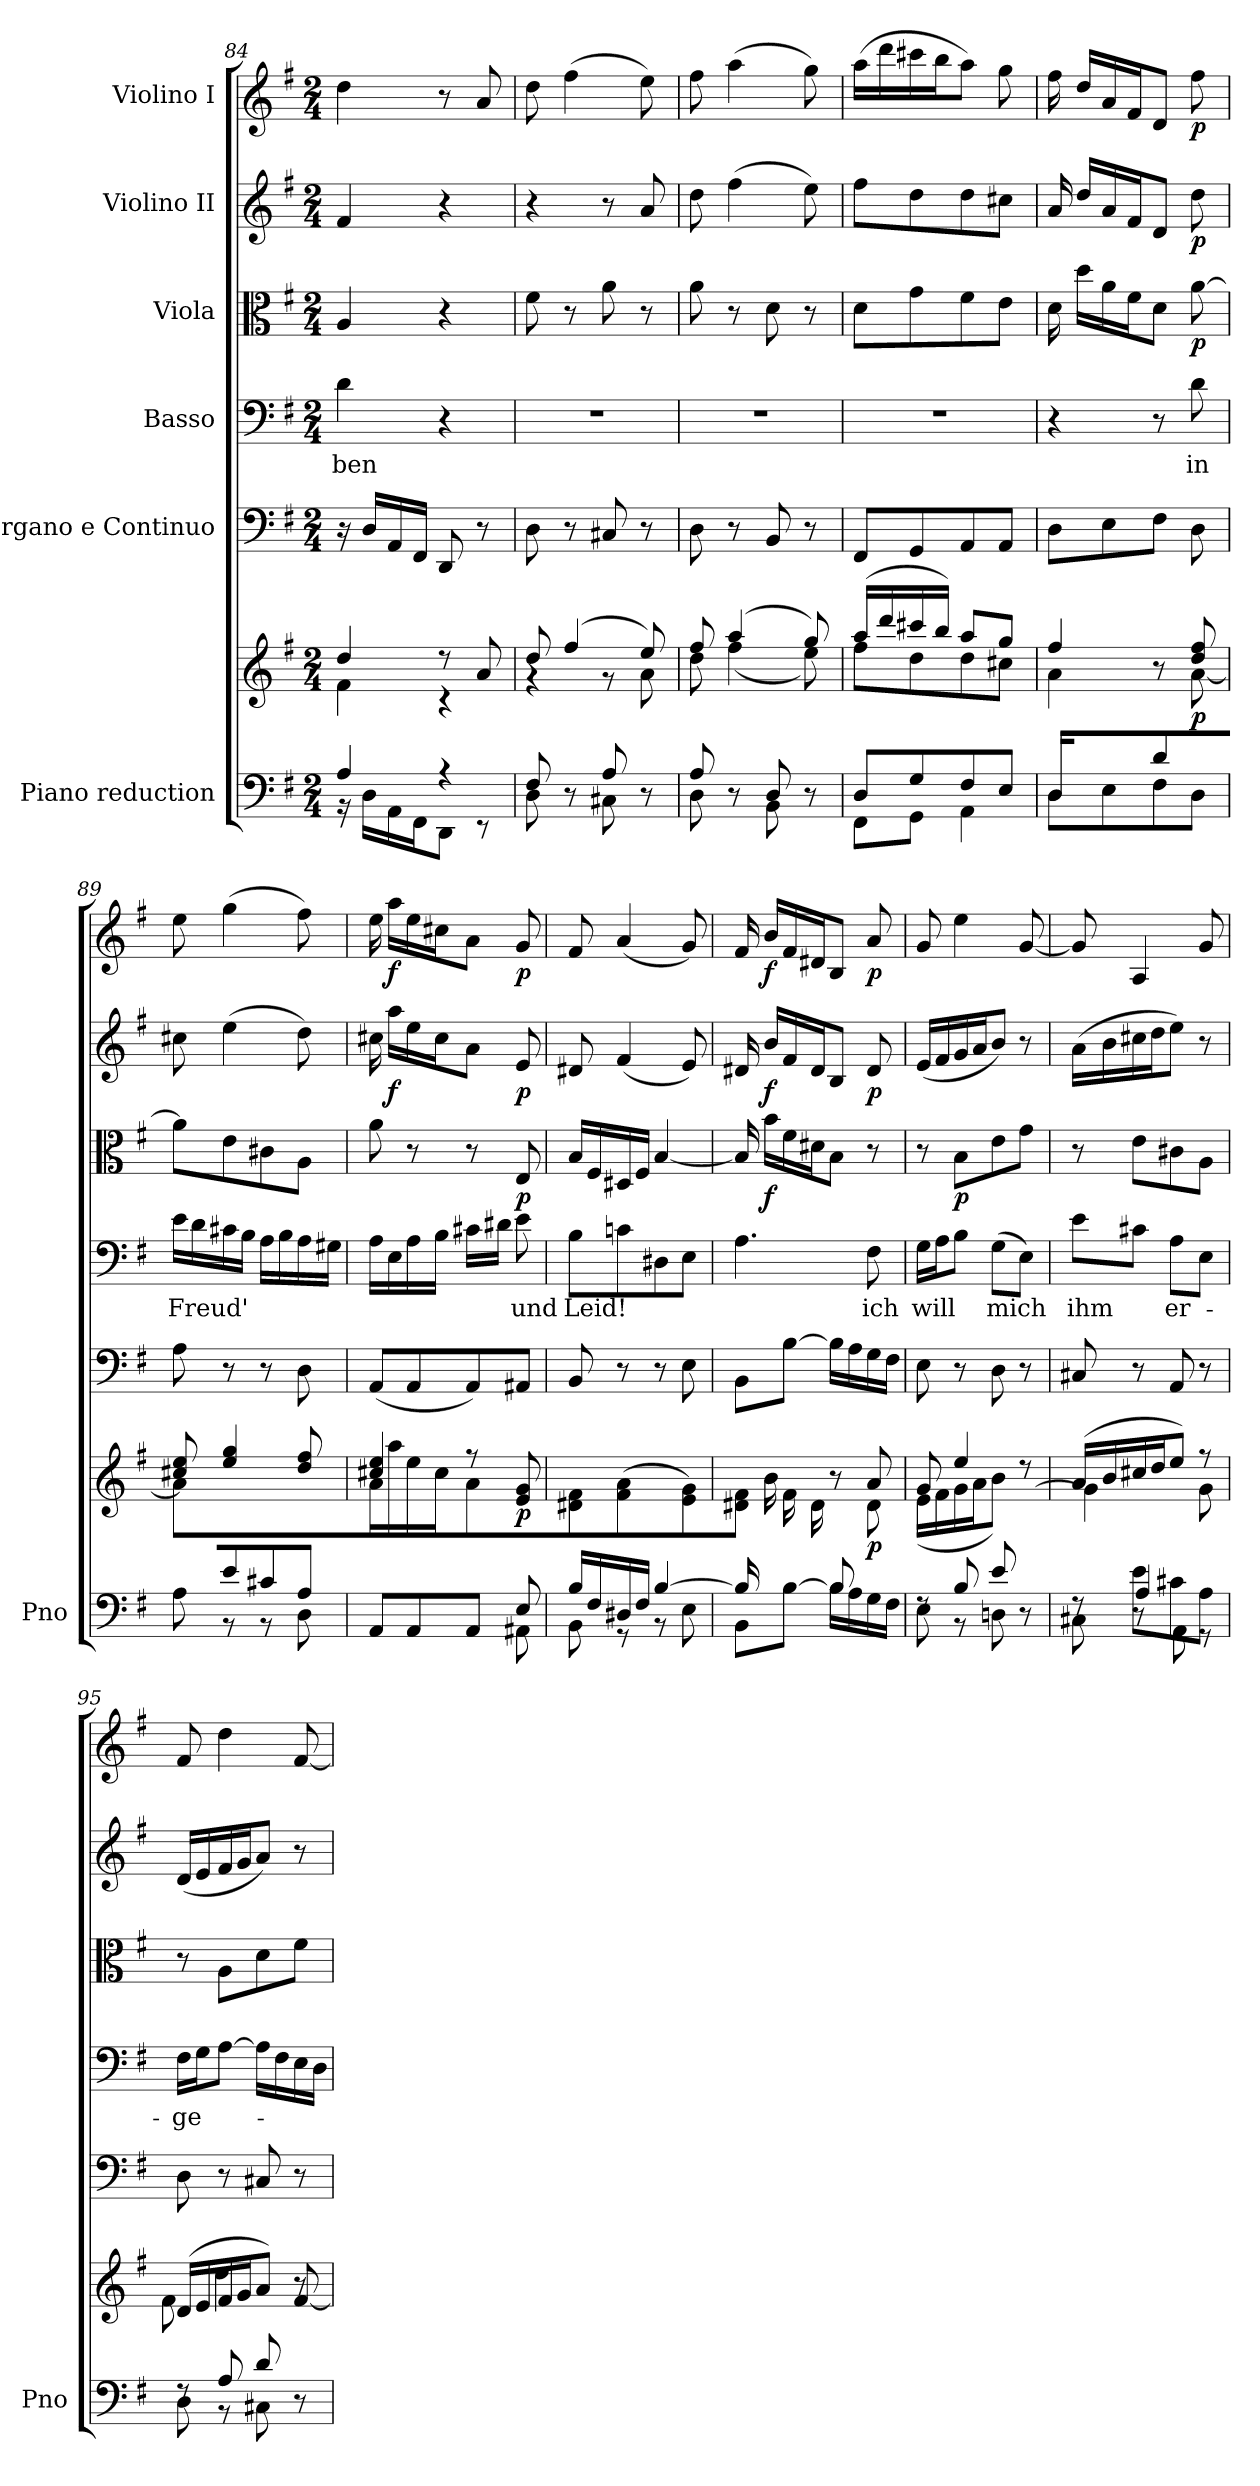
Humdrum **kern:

**kern	**kern	**dynam	**kern	**kern	**text	**kern	**dynam	**kern	**dynam	**kern	**dynam
*part6	*part6	*part6	*part5	*part4	*part4	*part3	*part3	*part2	*part2	*part1	*part1
*staff7	*staff6	*staff6/7	*staff5	*staff4	*staff4	*staff3	*staff3	*staff2	*staff2	*staff1	*staff1
*I"Piano reduction	*	*	*I"Organo e Continuo	*I"Basso	*	*I"Viola	*	*I"Violino II	*	*I"Violino I	*
*I'Pno	*	*	*	*	*	*	*	*	*	*	*
*clefF4	*clefG2	*	*clefF4	*clefF4	*	*clefC3	*	*clefG2	*	*clefG2	*
*k[f#]	*k[f#]	*	*k[f#]	*k[f#]	*	*k[f#]	*	*k[f#]	*	*k[f#]	*
*M2/4	*M2/4	*	*M2/4	*M2/4	*	*M2/4	*	*M2/4	*	*M2/4	*
=84	=84	=84	=84	=84	=84	=84	=84	=84	=84	=84	=84
*^	*^	*	*	*	*	*	*	*	*	*	*
!	!	!	!	!	!	!	!LO:LY:b	!	!	!	!	!	!
4A/	16r	4dd/	4f#\	.	16r	4d\	-ben	4A/	.	4f#/	.	4dd\	.
.	16D\LL	.	.	.	16D/LL	.	.	.	.	.	.	.	.
.	16AA\	.	.	.	16AA/	.	.	.	.	.	.	.	.
.	16FF#\J	.	.	.	16FF#/JJ	.	.	.	.	.	.	.	.
4r	8DD\J	8r	4r	.	8DD/	4r	.	4r	.	4r	.	8r	.
.	8r	8a/	.	.	8r	.	.	.	.	.	.	8a/	.
=85	=85	=85	=85	=85	=85	=85	=85	=85	=85	=85	=85	=85	=85
8F#/	8D\	8dd/	4rg	.	8D\	2r	.	8f#\	.	4r	.	8dd\	.
8r	8ryy	(>4ff#/	.	.	8r	.	.	8r	.	.	.	(>4ff#\	.
8A/	8C#X\	.	8rg	.	8C#X/	.	.	8a\	.	8r	.	.	.
8r	8ryy	8ee/)	8a\	.	8r	.	.	8r	.	8a/	.	8ee\)	.
=86	=86	=86	=86	=86	=86	=86	=86	=86	=86	=86	=86	=86	=86
8A/	8D\	8ff#/	8dd\	.	8D\	2r	.	8a\	.	8dd\	.	8ff#\	.
8r	8ryy	(>4aa/	(<4ff#\	.	8r	.	.	8r	.	(>4ff#\	.	(>4aa\	.
8D/	8BB\	.	.	.	8BB/	.	.	8d\	.	.	.	.	.
8r	8ryy	8gg/)	8ee\)	.	8r	.	.	8r	.	8ee\)	.	8gg\)	.
!!LO:LB:g=z
=87	=87	=87	=87	=87	=87	=87	=87	=87	=87	=87	=87	=87	=87
8D/L	8FF#\L	(>16aa/LL	8ff#\L	.	8FF#/L	2r	.	8d\L	.	8ff#\L	.	(>16aa\LL	.
.	.	16ddd/	.	.	.	.	.	.	.	.	.	16ddd\	.
8G/	8GG\J	16ccc#X/	8dd\	.	8GG/	.	.	8g\	.	8dd\	.	16ccc#X\	.
.	.	16bb/JJ)	.	.	.	.	.	.	.	.	.	16bb\J	.
8F#/	4AA\	8aa/L	8dd\	.	8AA/	.	.	8f#\	.	8dd\	.	8aa\J)	.
8E/J	.	8gg/J	8cc#X\J	.	8AA/J	.	.	8e\J	.	8cc#X\J	.	8gg\	.
=88	=88	=88	=88	=88	=88	=88	=88	=88	=88	=88	=88	=88	=88
*	*	*	*^	*	*	*	*	*	*	*	*	*	*
16D/LL	8D\L	4ff#/	4a\	16ryy	.	8D\L	4r	.	16d\	.	16a/	.	16ff#\	.
8.ryy	.	.	.	16dd\	.	.	.	.	16dd\LL	.	16dd/LL	.	16dd/LL	.
.	8E\	.	.	16a\	.	8E\	.	.	16a\	.	16a/	.	16a/	.
.	.	.	.	16f#\J	.	.	.	.	16f#\J	.	16f#/J	.	16f#/J	.
8d/J	8F#\	8r	8ryy	4ryy	.	8F#\J	8r	.	8d\J	.	8d/J	.	8d/J	.
!	!	!	!	!	!LO:DY:b	!	!	!LO:LY:b	!	!LO:DY:b	!	!LO:DY:b	!	!LO:DY:b
8ryy	8D\J	8dd/ 8ff#/	[8a\	.	p	8D\	8d\	in	[8a\	p	8dd\	p	8ff#\	p
*	*	*	*v	*v	*	*	*	*	*	*	*	*	*	*
=89	=89	=89	=89	=89	=89	=89	=89	=89	=89	=89	=89	=89	=89
!	!	!	!	!	!	!	!LO:LY:b	!	!	!	!	!	!
8ryy	8A\	8cc#X/ 8ee/	8a\L]	.	8A\	16e\LL	Freud'	8a\L]	.	8cc#X\	.	8ee\	.
.	.	.	.	.	.	16d\	.	.	.	.	.	.	.
8e/	8r	4ee/ 4gg/	4.ryy	.	8r	16c#X\	.	8e\	.	(>4ee\	.	(>4gg\	.
.	.	.	.	.	.	16B\JJ	.	.	.	.	.	.	.
8c#X/	8r	.	.	.	8r	16A\LL	.	8c#X\	.	.	.	.	.
.	.	.	.	.	.	16B\	.	.	.	.	.	.	.
8A/J	8D\	8dd/ 8ff#/	.	.	8D\	16A\	.	8A\J	.	8dd\)	.	8ff#\)	.
.	.	.	.	.	.	16G#X\JJ	.	.	.	.	.	.	.
=90	=90	=90	=90	=90	=90	=90	=90	=90	=90	=90	=90	=90	=90
4.ryy	8AA/L	4cc#X/ 4ee/	16a\LL	.	(<8AA/L	16A\LL	.	8a\	.	16cc#X\	.	16ee\	.
!	!	!	!	!	!	!	!	!	!	!	!LO:DY:b	!	!LO:DY:b
.	.	.	16aa\	.	.	16E\	.	.	.	16aa\LL	f	16aa\LL	f
.	8AA/	.	16ee\	.	8AA/	16A\	.	8r	.	16ee\	.	16ee\	.
.	.	.	16cc#\J	.	.	16B\JJ	.	.	.	16cc#\J	.	16cc#X\J	.
.	8AA/J	8r	8a\J	.	8AA/)	16c#X\LL	.	8r	.	8a\J	.	8a\J	.
.	.	.	.	.	.	16d#X\JJ	.	.	.	.	.	.	.
!	!	!	!	!LO:DY:b	!	!	!LO:LY:b	!	!LO:DY:b	!	!LO:DY:b	!	!LO:DY:b
8E/	8AA#X\	8e/ 8g/	8ryy	p	8AA#X/J	8e\	und	8E/	p	8e/	p	8g/	p
=91	=91	=91	=91	=91	=91	=91	=91	=91	=91	=91	=91	=91	=91
!	!	!	!	!	!	!	!LO:LY:b	!	!	!	!	!	!
*	*	*v	*v	*	*	*	*	*	*	*	*	*	*
16B/LL	8BB\	8d#X/ 8f#/	.	8BB/	8B\L	Leid!	16B/LL	.	8d#X/	.	8f#/	.
16F#/	.	.	.	.	.	.	16F#/	.	.	.	.	.
16D#X/	8r	(<4f#/ 4a/	.	8r	8cn\	.	16D#X/	.	(<4f#/	.	(<4a/	.
16F#/JJ	.	.	.	.	.	.	16F#/JJ	.	.	.	.	.
[4B/	8r	.	.	8r	8D#X\	.	[4B/	.	.	.	.	.
.	8E\	8e/ 8g/)	.	8E\	8E\J	.	.	.	8e/)	.	8g/)	.
=92	=92	=92	=92	=92	=92	=92	=92	=92	=92	=92	=92	=92
*	*	*^	*	*	*	*	*	*	*	*	*	*
16B/LL]	8BB\L	4d#X/ 4f#/	16ryy	.	8BB\L	4.A\	.	16B/]	.	16d#X/	.	16f#/	.
!	!	!	!	!	!	!	!	!	!LO:DY:b	!	!LO:DY:b	!	!LO:DY:b
8.ryy	.	.	16b\	.	.	.	.	16b\LL	f	16b/LL	f	16b/LL	f
.	[8B\J	.	16f#\	.	[8B\J	.	.	16f#\	.	16f#/	.	16f#/	.
.	.	.	16d#\J	.	.	.	.	16d#X\J	.	16d#/J	.	16d#X/J	.
8B/J	16B\LL]	8r	8ryy	.	16B\LL]	.	.	8B\J	.	8B/J	.	8B/J	.
.	16A\	.	.	.	16A\	.	.	.	.	.	.	.	.
!	!	!	!	!LO:DY:b	!	!	!LO:LY:b	!	!	!	!LO:DY:b	!	!LO:DY:b
8ryy	16G\	8a/	8d#\	p	16G\	8F#\	ich	8r	.	8d#/	p	8a/	p
.	16F#\JJ	.	.	.	16F#\JJ	.	.	.	.	.	.	.	.
=93	=93	=93	=93	=93	=93	=93	=93	=93	=93	=93	=93	=93	=93
*	*	*	*^	*	*	*	*	*	*	*	*	*	*
!	!	!	!	!	!	!	!	!LO:LY:b	!	!	!	!	!	!
8rF	8E\	8g/	(<16e\LL	4.ryy	.	8E\	16G\LL	will	8r	.	(<16e/LL	.	8g/	.
.	.	.	16f#\	.	.	.	16A\J	.	.	.	16f#/	.	.	.
!	!	!	!	!	!	!	!	!	!	!LO:DY:b	!	!	!	!
8B/L	8r	4ee/	16g\	.	.	8r	8B\J	.	8B\L	p	16g/	.	4ee\	.
.	.	.	16a\J	.	.	.	.	.	.	.	16a/J	.	.	.
!	!	!	!	!	!	!	!	!LO:LY:b	!	!	!	!	!	!
8e/	8Dn\	.	8b\J)	.	.	8D\	(>8G\L	mich	8e\	.	8b/J)	.	.	.
8ryy	8r	8rdd	8ryy	[8g\J	.	8r	8E\J)	.	8g\J	.	8r	.	[8g/	.
!!LO:PB:g=z
=94	=94	=94	=94	=94	=94	=94	=94	=94	=94	=94	=94	=94	=94	=94
*	*^	*	*	*	*	*	*	*	*	*	*	*	*	*
!	!	!	!	!	!	!	!	!	!LO:LY:b	!	!	!	!	!	!
*	*	*	*	*v	*v	*	*	*	*	*	*	*	*	*	*
8rF	8C#X\	8ryy	(>16a/LL	4g\]	.	8C#X/	8e\L	ihm	8r	.	(>16a\LL	.	8g/]	.
.	.	.	16b/	.	.	.	.	.	.	.	16b\	.	.	.
8e\L	8r	4A/	16cc#X/	.	.	8r	8c#X\J	.	8e\L	.	16cc#X\	.	4A/	.
.	.	.	16dd/J	.	.	.	.	.	.	.	16dd\J	.	.	.
!	!	!	!	!	!	!	!	!LO:LY:b	!	!	!	!	!	!
8c#X\	8AA\	.	8ee/J)	8ryy	.	8AA/	8A\L	er-	8c#X\	.	8ee\J)	.	.	.
8A\J	8r	8ryy	8r	8g\	.	8r	8E\J	.	8A\J	.	8r	.	8g/	.
=95	=95	=95	=95	=95	=95	=95	=95	=95	=95	=95	=95	=95	=95	=95
*	*	*	*	*^	*	*	*	*	*	*	*	*	*	*
!	!	!	!	!	!	!	!	!	!LO:LY:b	!	!	!	!	!	!
*	*v	*v	*	*	*	*	*	*	*	*	*	*	*	*	*
8rF	8D\	(>16d/LL	8f#\	4.ryy	.	8D\	16F#\LL	-ge-	8r	.	(<16d/LL	.	8f#/	.
.	.	16e/	.	.	.	.	16G\J	.	.	.	16e/	.	.	.
8A/L	8r	16f#/	4dd\	.	.	8r	[8A\J	.	8A\L	.	16f#/	.	4dd\	.
.	.	16g/J	.	.	.	.	.	.	.	.	16g/J	.	.	.
8d/	8C#X\	8a/J)	.	.	.	8C#X/	16A\LL]	.	8d\	.	8a/J)	.	.	.
.	.	.	.	.	.	.	16F#\	.	.	.	.	.	.	.
8ryy	8r	8r	[8f#/	8f#\J	.	8r	16E\	.	8f#\J	.	8r	.	[8f#/	.
.	.	.	.	.	.	.	16D\JJ	.	.	.	.	.	.	.
*v	*v	*	*	*	*	*	*	*	*	*	*	*	*	*
*	*v	*v	*v	*	*	*	*	*	*	*	*	*	*
=	=	=	=	=	=	=	=	=	=	=	=
*-	*-	*-	*-	*-	*-	*-	*-	*-	*-	*-	*-
